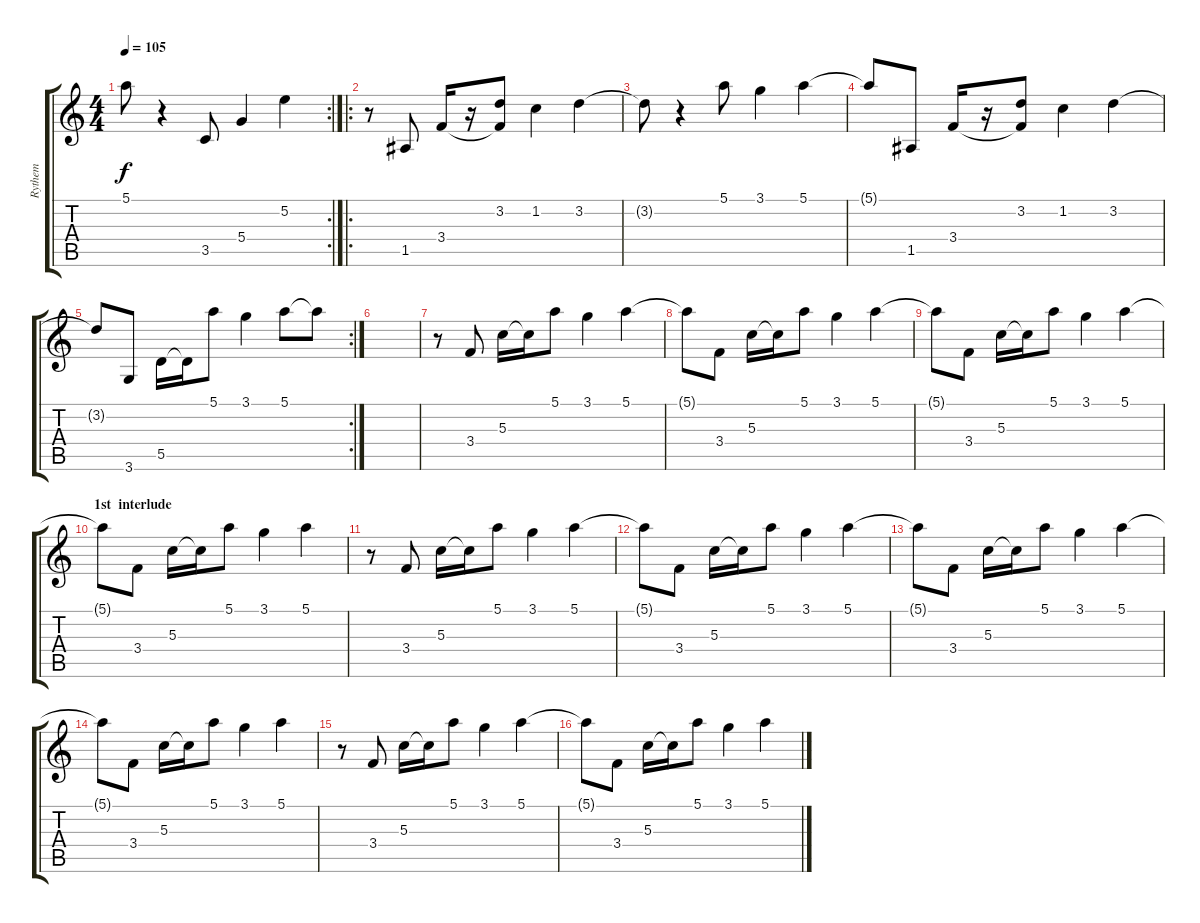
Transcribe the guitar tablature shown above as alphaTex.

\track ("Rythem" "Rythem") {instrument acousticguitarsteel}
\staff {score tabs}
\tuning (E4 B3 G3 D3 A2 E2) {hide}
\rc 2
\ts (4 4)
\tempo 105
\clef g2
\ks c
5.1{t}.8{dy f} r.4 3.5.8 5.4.4 5.2.4 |
\ro
r.8 1.5.8 3.4.16 r.16 (3.2 3.4{t}).8 1.2.4 3.2.4 |
3.2{t}.8 r.4 5.1.8 3.1.4 5.1.4 |
5.1{t}.8 1.5.8 3.4.16 r.16 (3.2 3.4{t}).8 1.2.4 3.2.4 |
\rc 2
3.2{t}.8 3.6.8 5.5.16 5.5{t}.16 5.1.8 3.1.4 5.1.8 5.1{t}.8 |
|
r.8 3.4.8 5.3.16 5.3{t}.16 5.1.8 3.1.4 5.1.4 |
5.1{t}.8 3.4.8 5.3.16 5.3{t}.16 5.1.8 3.1.4 5.1.4 |
5.1{t}.8 3.4.8 5.3.16 5.3{t}.16 5.1.8 3.1.4 5.1.4 |
\section ("" "1st  interlude")
5.1{t}.8 3.4.8 5.3.16 5.3{t}.16 5.1.8 3.1.4 5.1.4 |
r.8 3.4.8 5.3.16 5.3{t}.16 5.1.8 3.1.4 5.1.4 |
5.1{t}.8 3.4.8 5.3.16 5.3{t}.16 5.1.8 3.1.4 5.1.4 |
5.1{t}.8 3.4.8 5.3.16 5.3{t}.16 5.1.8 3.1.4 5.1.4 |
5.1{t}.8 3.4.8 5.3.16 5.3{t}.16 5.1.8 3.1.4 5.1.4 |
r.8 3.4.8 5.3.16 5.3{t}.16 5.1.8 3.1.4 5.1.4 |
5.1{t}.8 3.4.8 5.3.16 5.3{t}.16 5.1.8 3.1.4 5.1.4
